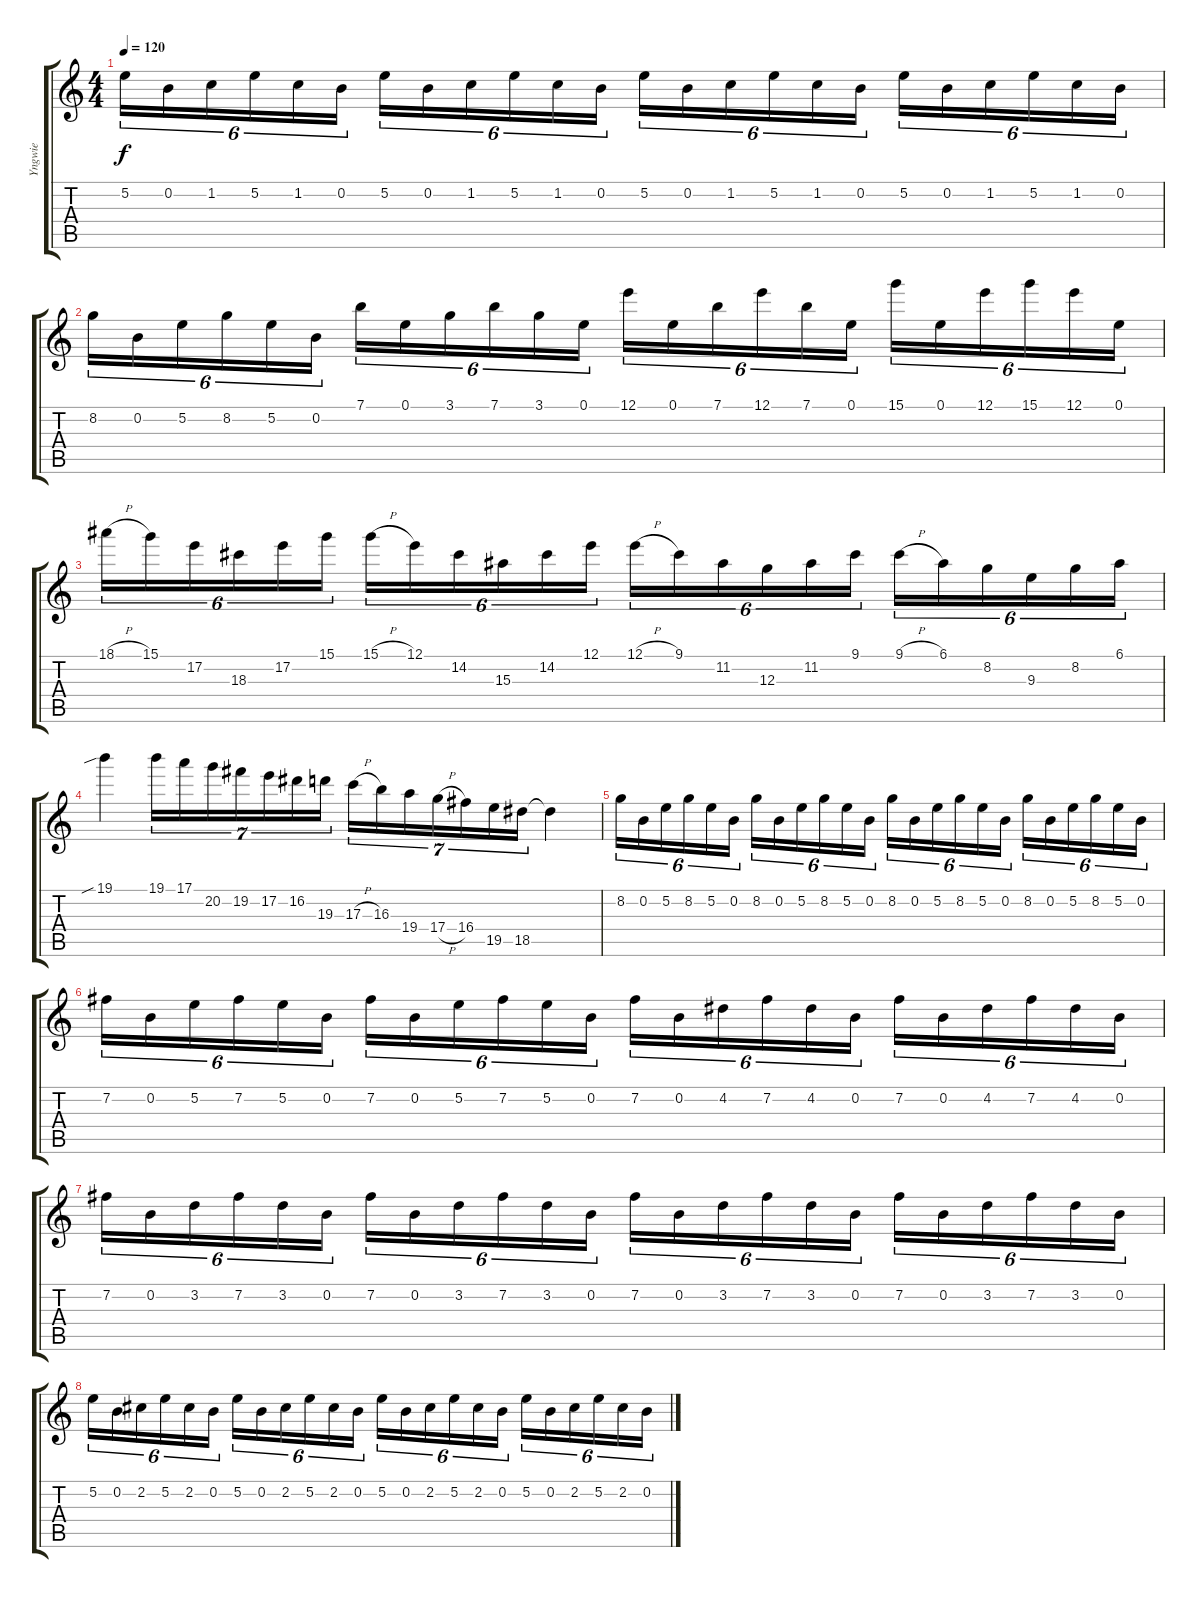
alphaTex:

\track ("Yngwie" "Yngwie") {instrument distortionguitar}
\staff {score tabs}
\tuning (E4 B3 G3 D3 A2 E2) {hide}
\ts (4 4)
\tempo 120
\clef g2
\ks c
5.2.16{tu (6 4) dy f} 0.2.16{tu (6 4)} 1.2.16{tu (6 4)} 5.2.16{tu (6 4)} 1.2.16{tu (6 4)} 0.2.16{tu (6 4)} 5.2.16{tu (6 4)} 0.2.16{tu (6 4)} 1.2.16{tu (6 4)} 5.2.16{tu (6 4)} 1.2.16{tu (6 4)} 0.2.16{tu (6 4)} 5.2.16{tu (6 4)} 0.2.16{tu (6 4)} 1.2.16{tu (6 4)} 5.2.16{tu (6 4)} 1.2.16{tu (6 4)} 0.2.16{tu (6 4)} 5.2.16{tu (6 4)} 0.2.16{tu (6 4)} 1.2.16{tu (6 4)} 5.2.16{tu (6 4)} 1.2.16{tu (6 4)} 0.2.16{tu (6 4)} |
8.2.16{tu (6 4)} 0.2.16{tu (6 4)} 5.2.16{tu (6 4)} 8.2.16{tu (6 4)} 5.2.16{tu (6 4)} 0.2.16{tu (6 4)} 7.1.16{tu (6 4)} 0.1.16{tu (6 4)} 3.1.16{tu (6 4)} 7.1.16{tu (6 4)} 3.1.16{tu (6 4)} 0.1.16{tu (6 4)} 12.1.16{tu (6 4)} 0.1.16{tu (6 4)} 7.1.16{tu (6 4)} 12.1.16{tu (6 4)} 7.1.16{tu (6 4)} 0.1.16{tu (6 4)} 15.1.16{tu (6 4)} 0.1.16{tu (6 4)} 12.1.16{tu (6 4)} 15.1.16{tu (6 4)} 12.1.16{tu (6 4)} 0.1.16{tu (6 4)} |
18.1{h}.16{tu (6 4)} 15.1.16{tu (6 4)} 17.2.16{tu (6 4)} 18.3.16{tu (6 4)} 17.2.16{tu (6 4)} 15.1.16{tu (6 4)} 15.1{h}.16{tu (6 4)} 12.1.16{tu (6 4)} 14.2.16{tu (6 4)} 15.3.16{tu (6 4)} 14.2.16{tu (6 4)} 12.1.16{tu (6 4)} 12.1{h}.16{tu (6 4)} 9.1.16{tu (6 4)} 11.2.16{tu (6 4)} 12.3.16{tu (6 4)} 11.2.16{tu (6 4)} 9.1.16{tu (6 4)} 9.1{h}.16{tu (6 4)} 6.1.16{tu (6 4)} 8.2.16{tu (6 4)} 9.3.16{tu (6 4)} 8.2.16{tu (6 4)} 6.1.16{tu (6 4)} |
19.1{sib}.4 19.1.16{tu (7 4)} 17.1.16{tu (7 4)} 20.2.16{tu (7 4)} 19.2.16{tu (7 4)} 17.2.16{tu (7 4)} 16.2.16{tu (7 4)} 19.3.16{tu (7 4)} 17.3{h}.16{tu (7 4)} 16.3.16{tu (7 4)} 19.4.16{tu (7 4)} 17.4{h}.16{tu (7 4)} 16.4.16{tu (7 4)} 19.5.16{tu (7 4)} 18.5.16{tu (7 4)} 18.5{t}.4 |
8.2.16{tu (6 4)} 0.2.16{tu (6 4)} 5.2.16{tu (6 4)} 8.2.16{tu (6 4)} 5.2.16{tu (6 4)} 0.2.16{tu (6 4)} 8.2.16{tu (6 4)} 0.2.16{tu (6 4)} 5.2.16{tu (6 4)} 8.2.16{tu (6 4)} 5.2.16{tu (6 4)} 0.2.16{tu (6 4)} 8.2.16{tu (6 4)} 0.2.16{tu (6 4)} 5.2.16{tu (6 4)} 8.2.16{tu (6 4)} 5.2.16{tu (6 4)} 0.2.16{tu (6 4)} 8.2.16{tu (6 4)} 0.2.16{tu (6 4)} 5.2.16{tu (6 4)} 8.2.16{tu (6 4)} 5.2.16{tu (6 4)} 0.2.16{tu (6 4)} |
7.2.16{tu (6 4)} 0.2.16{tu (6 4)} 5.2.16{tu (6 4)} 7.2.16{tu (6 4)} 5.2.16{tu (6 4)} 0.2.16{tu (6 4)} 7.2.16{tu (6 4)} 0.2.16{tu (6 4)} 5.2.16{tu (6 4)} 7.2.16{tu (6 4)} 5.2.16{tu (6 4)} 0.2.16{tu (6 4)} 7.2.16{tu (6 4)} 0.2.16{tu (6 4)} 4.2.16{tu (6 4)} 7.2.16{tu (6 4)} 4.2.16{tu (6 4)} 0.2.16{tu (6 4)} 7.2.16{tu (6 4)} 0.2.16{tu (6 4)} 4.2.16{tu (6 4)} 7.2.16{tu (6 4)} 4.2.16{tu (6 4)} 0.2.16{tu (6 4)} |
7.2.16{tu (6 4)} 0.2.16{tu (6 4)} 3.2.16{tu (6 4)} 7.2.16{tu (6 4)} 3.2.16{tu (6 4)} 0.2.16{tu (6 4)} 7.2.16{tu (6 4)} 0.2.16{tu (6 4)} 3.2.16{tu (6 4)} 7.2.16{tu (6 4)} 3.2.16{tu (6 4)} 0.2.16{tu (6 4)} 7.2.16{tu (6 4)} 0.2.16{tu (6 4)} 3.2.16{tu (6 4)} 7.2.16{tu (6 4)} 3.2.16{tu (6 4)} 0.2.16{tu (6 4)} 7.2.16{tu (6 4)} 0.2.16{tu (6 4)} 3.2.16{tu (6 4)} 7.2.16{tu (6 4)} 3.2.16{tu (6 4)} 0.2.16{tu (6 4)} |
5.2.16{tu (6 4)} 0.2.16{tu (6 4)} 2.2.16{tu (6 4)} 5.2.16{tu (6 4)} 2.2.16{tu (6 4)} 0.2.16{tu (6 4)} 5.2.16{tu (6 4)} 0.2.16{tu (6 4)} 2.2.16{tu (6 4)} 5.2.16{tu (6 4)} 2.2.16{tu (6 4)} 0.2.16{tu (6 4)} 5.2.16{tu (6 4)} 0.2.16{tu (6 4)} 2.2.16{tu (6 4)} 5.2.16{tu (6 4)} 2.2.16{tu (6 4)} 0.2.16{tu (6 4)} 5.2.16{tu (6 4)} 0.2.16{tu (6 4)} 2.2.16{tu (6 4)} 5.2.16{tu (6 4)} 2.2.16{tu (6 4)} 0.2.16{tu (6 4)}
